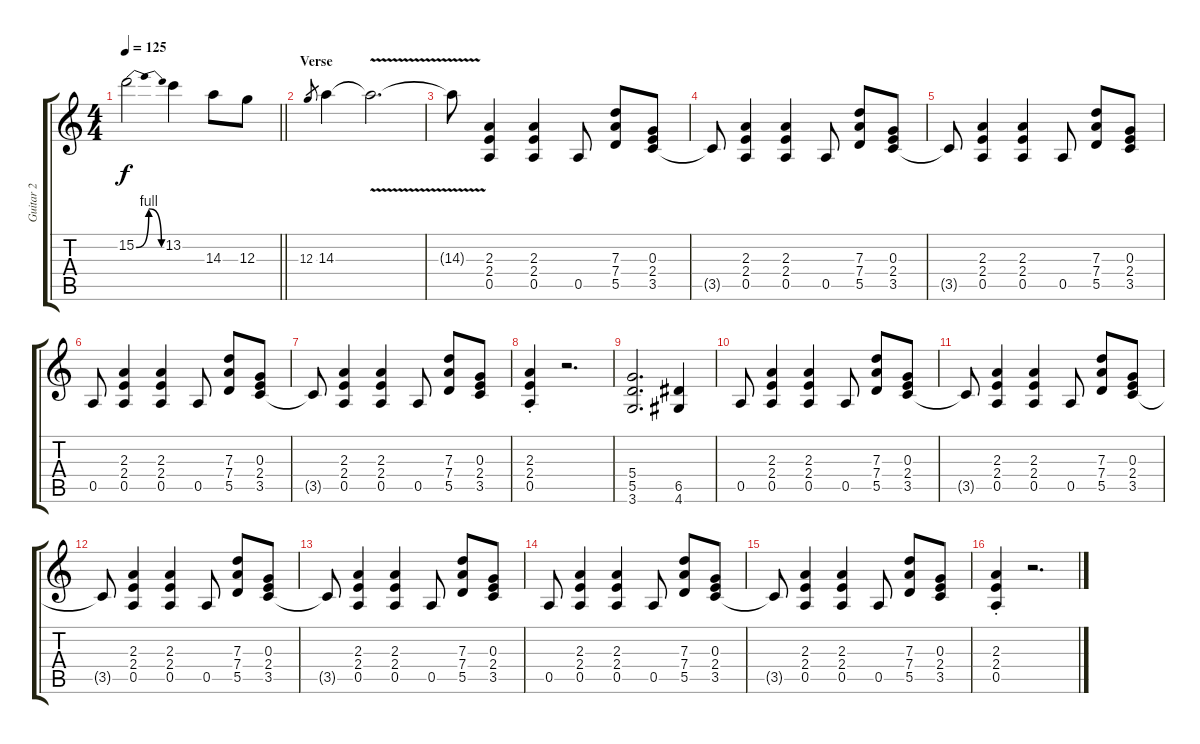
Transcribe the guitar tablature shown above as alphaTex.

\track ("Guitar 2" "Guitar 2") {instrument overdrivenguitar}
\staff {score tabs}
\tuning (E4 B3 G3 D3 A2 E2) {hide}
\ts (4 4)
\tempo 125
\clef g2
\barLineRight lightlight
\ks c
15.2{be (bendrelease 0 0 30 4 30 4 60 0)}.2{dy f} 13.2.4 14.3.8 12.3.8 |
\section ("" "Verse")
12.3.8{gr} 14.3.4 14.3{v t}.2{d} |
14.3{t}.8{volume 10} (2.3 2.4 0.5).4 (2.3 2.4 0.5).4 0.5.8 (7.3 7.4 5.5).8 (0.3 2.4 3.5).8 |
3.5{t}.8 (2.3 2.4 0.5).4 (2.3 2.4 0.5).4 0.5.8 (7.3 7.4 5.5).8 (0.3 2.4 3.5).8 |
3.5{t}.8 (2.3 2.4 0.5).4 (2.3 2.4 0.5).4 0.5.8 (7.3 7.4 5.5).8 (0.3 2.4 3.5).8 |
0.5.8 (2.3 2.4 0.5).4 (2.3 2.4 0.5).4 0.5.8 (7.3 7.4 5.5).8 (0.3 2.4 3.5).8 |
3.5{t}.8 (2.3 2.4 0.5).4 (2.3 2.4 0.5).4 0.5.8 (7.3 7.4 5.5).8 (0.3 2.4 3.5).8 |
(2.3{st} 2.4{st} 0.5{st}).4 r.2{d} |
(5.4 5.5 3.6).2{d} (6.5 4.6).4 |
0.5.8 (2.3 2.4 0.5).4 (2.3 2.4 0.5).4 0.5.8 (7.3 7.4 5.5).8 (0.3 2.4 3.5).8 |
3.5{t}.8 (2.3 2.4 0.5).4 (2.3 2.4 0.5).4 0.5.8 (7.3 7.4 5.5).8 (0.3 2.4 3.5).8 |
3.5{t}.8 (2.3 2.4 0.5).4 (2.3 2.4 0.5).4 0.5.8 (7.3 7.4 5.5).8 (0.3 2.4 3.5).8 |
3.5{t}.8 (2.3 2.4 0.5).4 (2.3 2.4 0.5).4 0.5.8 (7.3 7.4 5.5).8 (0.3 2.4 3.5).8 |
0.5.8 (2.3 2.4 0.5).4 (2.3 2.4 0.5).4 0.5.8 (7.3 7.4 5.5).8 (0.3 2.4 3.5).8 |
3.5{t}.8 (2.3 2.4 0.5).4 (2.3 2.4 0.5).4 0.5.8 (7.3 7.4 5.5).8 (0.3 2.4 3.5).8 |
(2.3{st} 2.4{st} 0.5{st}).4 r.2{d}
